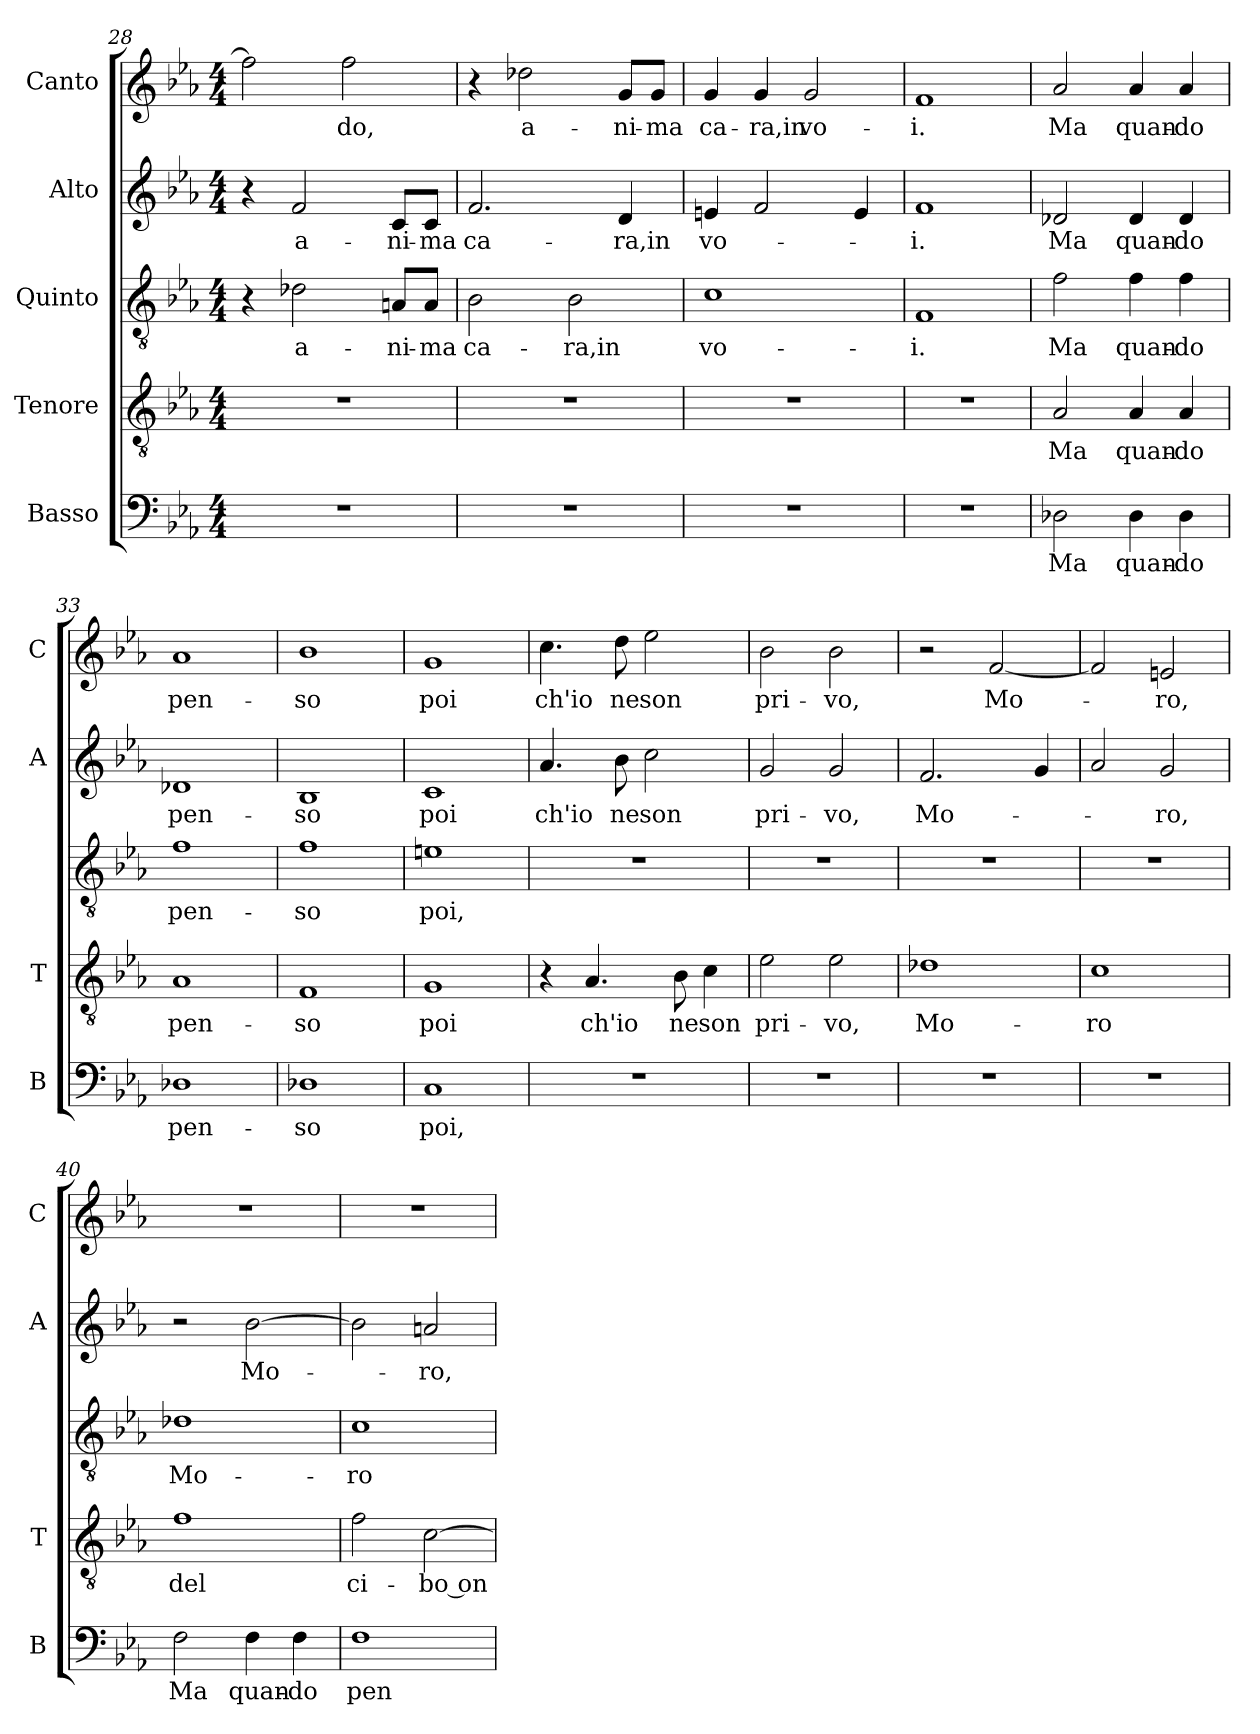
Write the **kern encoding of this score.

**kern	**text	**kern	**text	**kern	**text	**kern	**text	**kern	**text
*part5	*part5	*part4	*part4	*part3	*part3	*part2	*part2	*part1	*part1
*staff5	*staff5	*staff4	*staff4	*staff3	*staff3	*staff2	*staff2	*staff1	*staff1
*I"Basso	*	*I"Tenore	*	*I"Quinto	*	*I"Alto	*	*I"Canto	*
*I'B	*	*I'T	*	*	*	*I'A	*	*I'C	*
*clefF4	*	*clefGv2	*	*clefGv2	*	*clefG2	*	*clefG2	*
*k[b-e-a-]	*	*k[b-e-a-]	*	*k[b-e-a-]	*	*k[b-e-a-]	*	*k[b-e-a-]	*
*E-:	*	*E-:	*	*E-:	*	*E-:	*	*E-:	*
*M4/4	*	*M4/4	*	*M4/4	*	*M4/4	*	*M4/4	*
=28	=28	=28	=28	=28	=28	=28	=28	=28	=28
1r	.	1r	.	4r	.	4r	.	2ff\]	.
!	!	!	!	!	!LO:LY:b	!	!LO:LY:b	!	!
.	.	.	.	2d-X\	a-	2f/	a-	.	.
!	!	!	!	!	!	!	!	!	!LO:LY:b
.	.	.	.	.	.	.	.	2ff\	-do,
!	!	!	!	!	!LO:LY:b	!	!LO:LY:b	!	!
.	.	.	.	8An/L	-ni-	8c/L	-ni-	.	.
!	!	!	!	!	!LO:LY:b	!	!LO:LY:b	!	!
.	.	.	.	8A/J	-ma	8c/J	-ma	.	.
!!LO:LB:g=z
=29	=29	=29	=29	=29	=29	=29	=29	=29	=29
!	!	!	!	!	!LO:LY:b	!	!LO:LY:b	!	!
1r	.	1r	.	2B-\	ca-	2.f/	ca-	4r	.
!	!	!	!	!	!	!	!	!	!LO:LY:b
.	.	.	.	.	.	.	.	2dd-X\	a-
!	!	!	!	!	!LO:LY:b	!	!	!	!
.	.	.	.	2B-\	-ra,in	.	.	.	.
!	!	!	!	!	!	!	!LO:LY:b	!	!LO:LY:b
.	.	.	.	.	.	4d/	-ra,in	8g/L	-ni-
!	!	!	!	!	!	!	!	!	!LO:LY:b
.	.	.	.	.	.	.	.	8g/J	-ma
=30	=30	=30	=30	=30	=30	=30	=30	=30	=30
!	!	!	!	!	!LO:LY:b	!	!LO:LY:b	!	!LO:LY:b
1r	.	1r	.	1c	vo-	4en/	vo-	4g/	ca-
!	!	!	!	!	!	!	!	!	!LO:LY:b
.	.	.	.	.	.	2f/	.	4g/	-ra,in
!	!	!	!	!	!	!	!	!	!LO:LY:b
.	.	.	.	.	.	.	.	2g/	vo-
.	.	.	.	.	.	4e/	.	.	.
=31	=31	=31	=31	=31	=31	=31	=31	=31	=31
!	!	!	!	!	!LO:LY:b	!	!LO:LY:b	!	!LO:LY:b
1r	.	1r	.	1F	-i.	1f	-i.	1f	-i.
=32	=32	=32	=32	=32	=32	=32	=32	=32	=32
!	!LO:LY:b	!	!LO:LY:b	!	!LO:LY:b	!	!LO:LY:b	!	!LO:LY:b
2D-X\	Ma	2A-/	Ma	2f\	Ma	2d-X/	Ma	2a-/	Ma
!	!LO:LY:b	!	!LO:LY:b	!	!LO:LY:b	!	!LO:LY:b	!	!LO:LY:b
4D-\	quan-	4A-/	quan-	4f\	quan-	4d-/	quan-	4a-/	quan-
!	!LO:LY:b	!	!LO:LY:b	!	!LO:LY:b	!	!LO:LY:b	!	!LO:LY:b
4D-\	-do	4A-/	-do	4f\	-do	4d-/	-do	4a-/	-do
=33	=33	=33	=33	=33	=33	=33	=33	=33	=33
!	!LO:LY:b	!	!LO:LY:b	!	!LO:LY:b	!	!LO:LY:b	!	!LO:LY:b
1D-X	pen-	1A-	pen-	1f	pen-	1d-X	pen-	1a-	pen-
=34	=34	=34	=34	=34	=34	=34	=34	=34	=34
!	!LO:LY:b	!	!LO:LY:b	!	!LO:LY:b	!	!LO:LY:b	!	!LO:LY:b
1D-X	-so	1F	-so	1f	-so	1B-	-so	1b-	-so
=35	=35	=35	=35	=35	=35	=35	=35	=35	=35
!	!LO:LY:b	!	!LO:LY:b	!	!LO:LY:b	!	!LO:LY:b	!	!LO:LY:b
1C	poi,	1G	poi	1en	poi,	1c	poi	1g	poi
=36	=36	=36	=36	=36	=36	=36	=36	=36	=36
!	!	!	!	!	!	!	!LO:LY:b	!	!LO:LY:b
1r	.	4r	.	1r	.	4.a-/	ch'io	4.cc\	ch'io
!	!	!	!LO:LY:b	!	!	!	!	!	!
.	.	4.A-/	ch'io	.	.	.	.	.	.
!	!	!	!	!	!	!	!LO:LY:b	!	!LO:LY:b
.	.	.	.	.	.	8b-\	ne	8dd\	ne
!	!	!	!	!	!	!	!LO:LY:b	!	!LO:LY:b
.	.	.	.	.	.	2cc\	son	2ee-\	son
!	!	!	!LO:LY:b	!	!	!	!	!	!
.	.	8B-\	ne	.	.	.	.	.	.
!	!	!	!LO:LY:b	!	!	!	!	!	!
.	.	4c\	son	.	.	.	.	.	.
=37	=37	=37	=37	=37	=37	=37	=37	=37	=37
!	!	!	!LO:LY:b	!	!	!	!LO:LY:b	!	!LO:LY:b
1r	.	2e-\	pri-	1r	.	2g/	pri-	2b-\	pri-
!	!	!	!LO:LY:b	!	!	!	!LO:LY:b	!	!LO:LY:b
.	.	2e-\	-vo,	.	.	2g/	-vo,	2b-\	-vo,
!!LO:PB:g=z
=38	=38	=38	=38	=38	=38	=38	=38	=38	=38
!	!	!	!LO:LY:b	!	!	!	!LO:LY:b	!	!
1r	.	1d-X	Mo-	1r	.	2.f/	Mo-	2r	.
!	!	!	!	!	!	!	!	!	!LO:LY:b
.	.	.	.	.	.	.	.	[2f/	Mo-
.	.	.	.	.	.	4g/	.	.	.
=39	=39	=39	=39	=39	=39	=39	=39	=39	=39
!	!	!	!LO:LY:b	!	!	!	!	!	!
1r	.	1c	-ro	1r	.	2a-/	.	2f/]	.
!	!	!	!	!	!	!	!LO:LY:b	!	!LO:LY:b
.	.	.	.	.	.	2g/	-ro,	2en/	-ro,
=40	=40	=40	=40	=40	=40	=40	=40	=40	=40
!	!LO:LY:b	!	!LO:LY:b	!	!LO:LY:b	!	!	!	!
2F\	Ma	1f	del	1d-X	Mo-	2r	.	1r	.
!	!LO:LY:b	!	!	!	!	!	!LO:LY:b	!	!
4F\	quan-	.	.	.	.	[2b-\	Mo-	.	.
!	!LO:LY:b	!	!	!	!	!	!	!	!
4F\	-do	.	.	.	.	.	.	.	.
=41	=41	=41	=41	=41	=41	=41	=41	=41	=41
!	!LO:LY:b	!	!LO:LY:b	!	!LO:LY:b	!	!	!	!
1F	pen-	2f\	ci-	1c	-ro	2b-\]	.	1r	.
!	!	!	!LO:LY:b	!	!	!	!LO:LY:b	!	!
.	.	[2c\	-bo on-	.	.	2an/	-ro,	.	.
=	=	=	=	=	=	=	=	=	=
*-	*-	*-	*-	*-	*-	*-	*-	*-	*-
